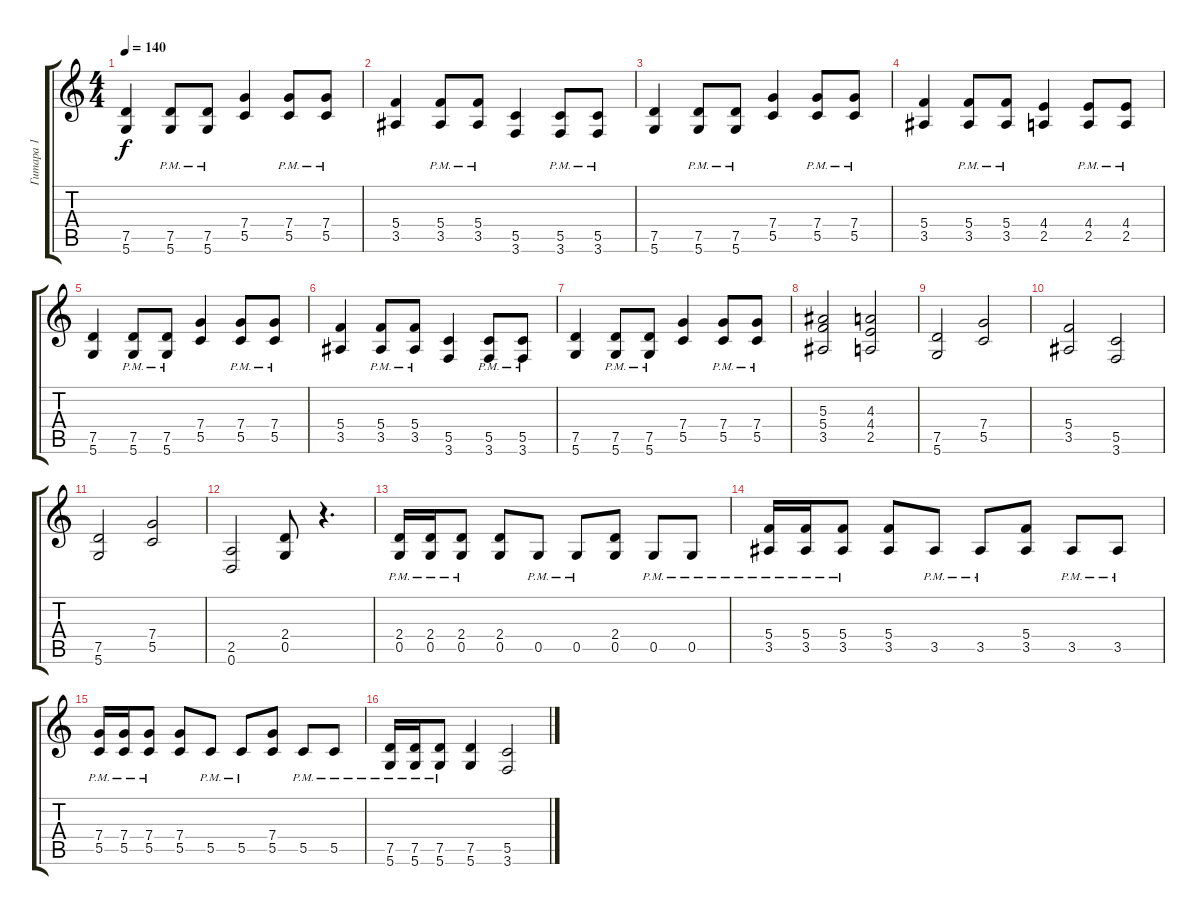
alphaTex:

\track ("Гитара 1" "Гитара 1") {instrument overdrivenguitar}
\staff {score tabs}
\tuning (D4 A3 F3 C3 G2 D2) {hide}
\ts (4 4)
\tempo 140
\clef g2
\ks c
(7.5 5.6).4{dy f} (7.5{pm} 5.6{pm}).8 (7.5{pm} 5.6{pm}).8 (7.4 5.5).4 (7.4{pm} 5.5{pm}).8 (7.4{pm} 5.5{pm}).8 |
(5.4 3.5).4 (5.4{pm} 3.5{pm}).8 (5.4{pm} 3.5{pm}).8 (5.5 3.6).4 (5.5{pm} 3.6{pm}).8 (5.5{pm} 3.6{pm}).8 |
(7.5 5.6).4 (7.5{pm} 5.6{pm}).8 (7.5{pm} 5.6{pm}).8 (7.4 5.5).4 (7.4{pm} 5.5{pm}).8 (7.4{pm} 5.5{pm}).8 |
(5.4 3.5).4 (5.4{pm} 3.5{pm}).8 (5.4{pm} 3.5{pm}).8 (4.4 2.5).4 (4.4{pm} 2.5{pm}).8 (4.4{pm} 2.5{pm}).8 |
(7.5 5.6).4 (7.5{pm} 5.6{pm}).8 (7.5{pm} 5.6{pm}).8 (7.4 5.5).4 (7.4{pm} 5.5{pm}).8 (7.4{pm} 5.5{pm}).8 |
(5.4 3.5).4 (5.4{pm} 3.5{pm}).8 (5.4{pm} 3.5{pm}).8 (5.5 3.6).4 (5.5{pm} 3.6{pm}).8 (5.5{pm} 3.6{pm}).8 |
(7.5 5.6).4 (7.5{pm} 5.6{pm}).8 (7.5{pm} 5.6{pm}).8 (7.4 5.5).4 (7.4{pm} 5.5{pm}).8 (7.4{pm} 5.5{pm}).8 |
(5.3 5.4 3.5).2 (4.3 4.4 2.5).2 |
(7.5 5.6).2 (7.4 5.5).2 |
(5.4 3.5).2 (5.5 3.6).2 |
(7.5 5.6).2 (7.4 5.5).2 |
(2.5 0.6).2 (2.4 0.5).8 r.4{d} |
(2.4{pm} 0.5{pm}).16 (2.4{pm} 0.5{pm}).16 (2.4{pm} 0.5{pm}).8 (2.4 0.5).8 0.5{pm}.8 0.5{pm}.8 (2.4 0.5).8 0.5{pm}.8 0.5{pm}.8 |
(5.4{pm} 3.5{pm}).16 (5.4{pm} 3.5{pm}).16 (5.4{pm} 3.5{pm}).8 (5.4 3.5).8 3.5{pm}.8 3.5{pm}.8 (5.4 3.5).8 3.5{pm}.8 3.5{pm}.8 |
(7.4{pm} 5.5{pm}).16 (7.4{pm} 5.5{pm}).16 (7.4{pm} 5.5{pm}).8 (7.4 5.5).8 5.5{pm}.8 5.5{pm}.8 (7.4 5.5).8 5.5{pm}.8 5.5{pm}.8 |
(7.5{pm} 5.6{pm}).16 (7.5{pm} 5.6{pm}).16 (7.5{pm} 5.6{pm}).8 (7.5 5.6).4 (5.5 3.6).2
